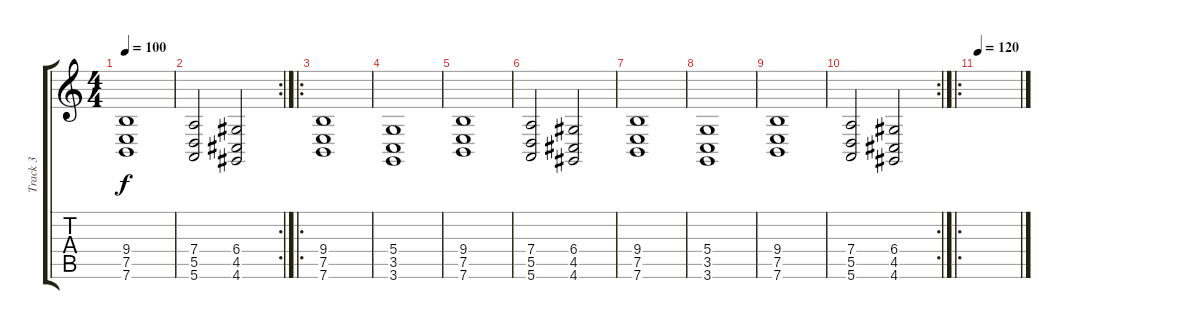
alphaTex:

\track ("Track 3" "Track 3") {instrument churchorgan}
\staff {score tabs}
\tuning (E4 B3 G3 D3 A2 E2) {hide}
\ts (4 4)
\tempo 100
\clef g2
\ks c
(9.4 7.5 7.6).1{dy f} |
\rc 2
(7.4 5.5 5.6).2 (6.4 4.5 4.6).2 |
\ro
(9.4 7.5 7.6).1{instrument churchorgan} |
(5.4 3.5 3.6).1 |
(9.4 7.5 7.6).1 |
(7.4 5.5 5.6).2 (6.4 4.5 4.6).2 |
(9.4 7.5 7.6).1 |
(5.4 3.5 3.6).1 |
(9.4 7.5 7.6).1 |
\rc 2
(7.4 5.5 5.6).2 (6.4 4.5 4.6).2 |
\ro
\tempo 120
